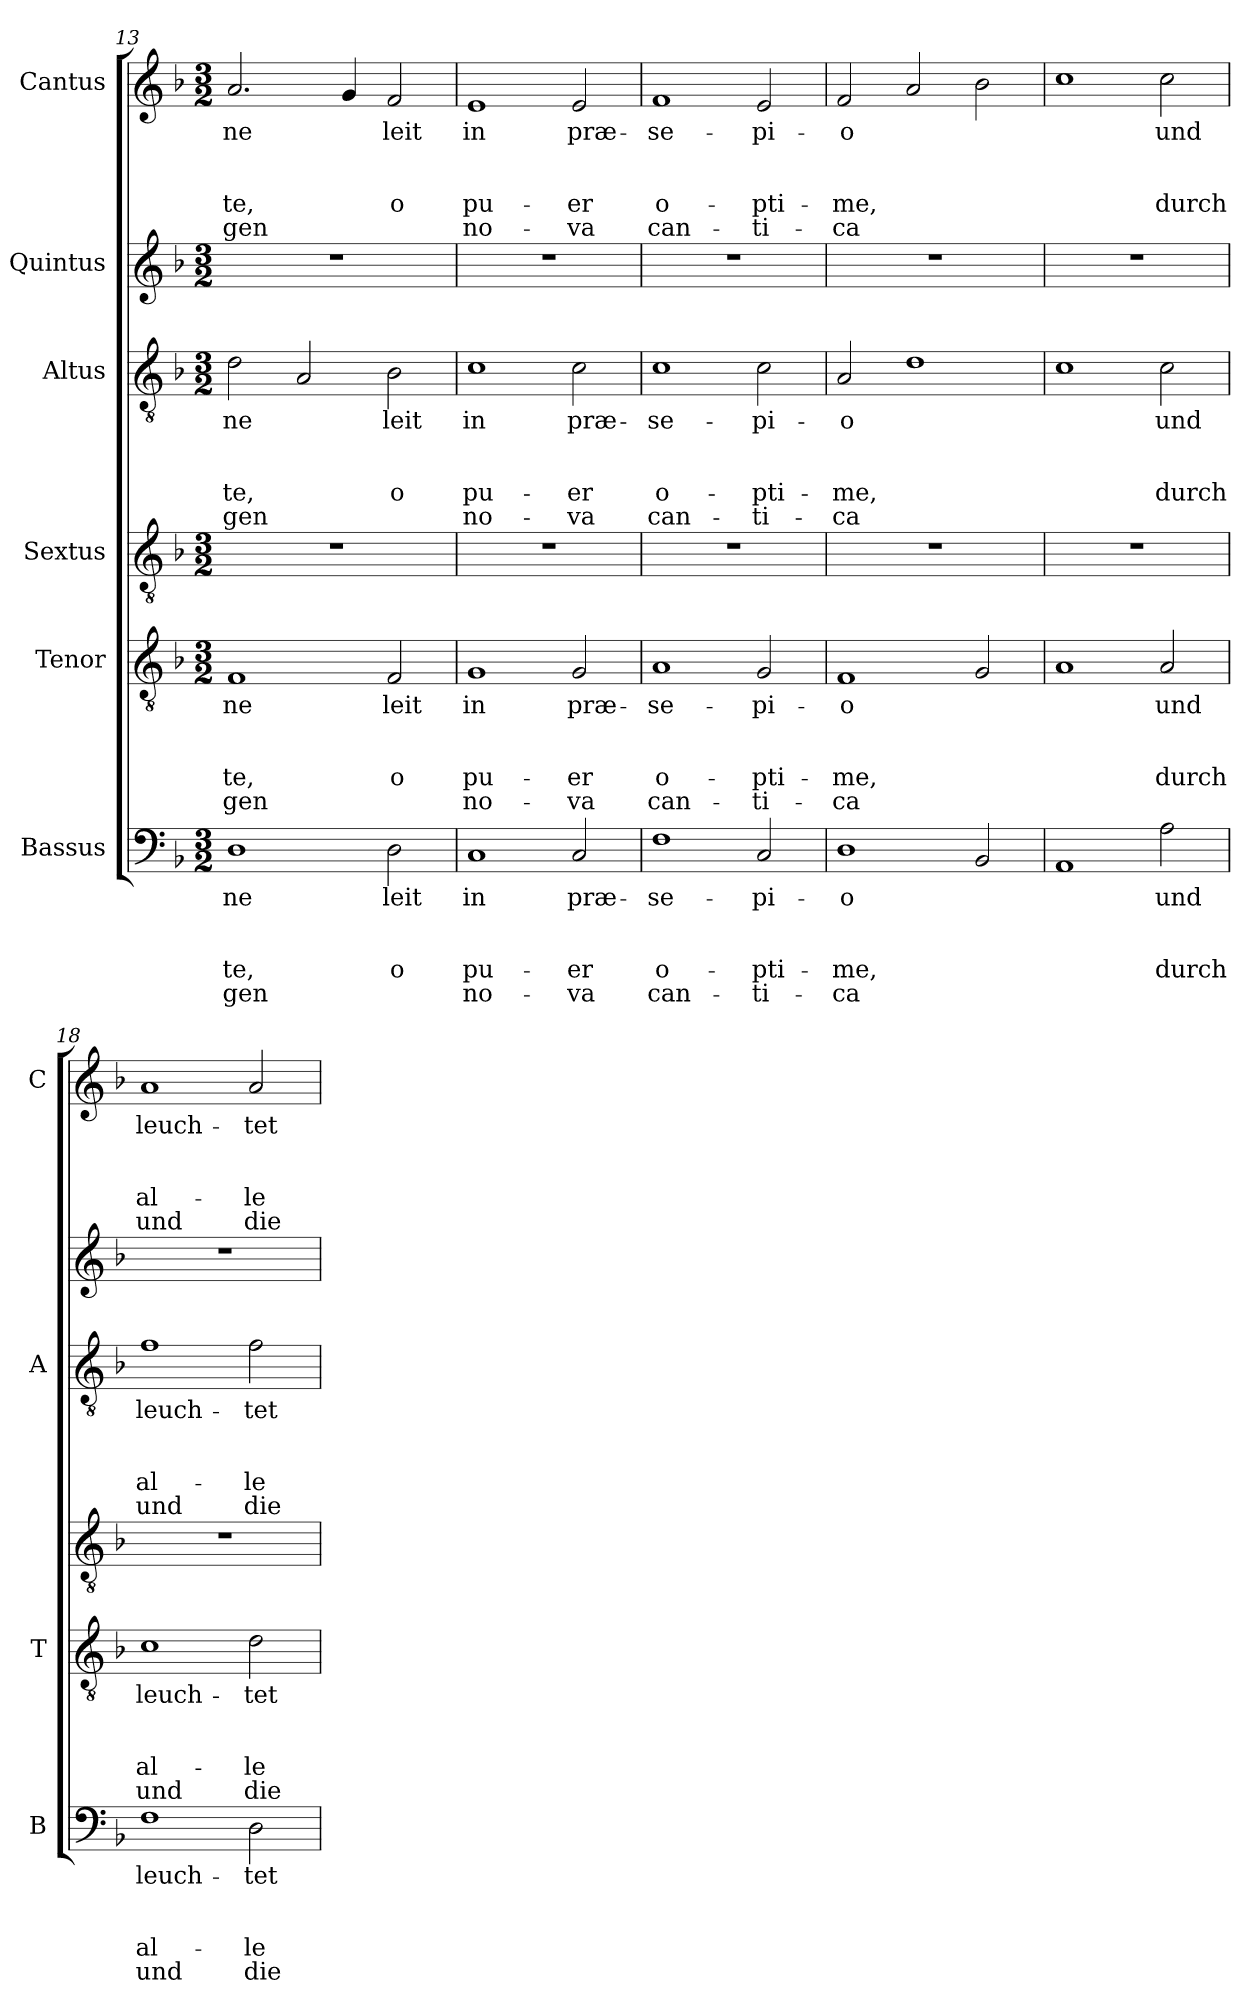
**kern	**text	**text	**text	**text	**text	**kern	**text	**text	**text	**text	**text	**kern	**kern	**text	**text	**text	**text	**text	**kern	**kern	**text	**text	**text	**text	**text
*part6	*part6	*part6	*part6	*part6	*part6	*part5	*part5	*part5	*part5	*part5	*part5	*part4	*part3	*part3	*part3	*part3	*part3	*part3	*part2	*part1	*part1	*part1	*part1	*part1	*part1
*staff6	*staff6	*staff6	*staff6	*staff6	*staff6	*staff5	*staff5	*staff5	*staff5	*staff5	*staff5	*staff4	*staff3	*staff3	*staff3	*staff3	*staff3	*staff3	*staff2	*staff1	*staff1	*staff1	*staff1	*staff1	*staff1
*I"Bassus	*	*	*	*	*	*I"Tenor	*	*	*	*	*	*I"Sextus	*I"Altus	*	*	*	*	*	*I"Quintus	*I"Cantus	*	*	*	*	*
*I'B	*	*	*	*	*	*I'T	*	*	*	*	*	*	*I'A	*	*	*	*	*	*	*I'C	*	*	*	*	*
*clefF4	*	*	*	*	*	*clefGv2	*	*	*	*	*	*clefGv2	*clefGv2	*	*	*	*	*	*clefG2	*clefG2	*	*	*	*	*
*k[b-]	*	*	*	*	*	*k[b-]	*	*	*	*	*	*k[b-]	*k[b-]	*	*	*	*	*	*k[b-]	*k[b-]	*	*	*	*	*
*F:	*	*	*	*	*	*F:	*	*	*	*	*	*F:	*F:	*	*	*	*	*	*F:	*F:	*	*	*	*	*
*M3/2	*	*	*	*	*	*M3/2	*	*	*	*	*	*M3/2	*M3/2	*	*	*	*	*	*M3/2	*M3/2	*	*	*	*	*
=13	=13	=13	=13	=13	=13	=13	=13	=13	=13	=13	=13	=13	=13	=13	=13	=13	=13	=13	=13	=13	=13	=13	=13	=13	=13
!	!LO:LY:b	!	!	!LO:LY:b	!LO:LY:b	!	!LO:LY:b	!	!	!LO:LY:b	!LO:LY:b	!	!	!LO:LY:b	!	!	!LO:LY:b	!LO:LY:b	!	!	!LO:LY:b	!	!	!LO:LY:b	!LO:LY:b
1D	-ne	.	.	-te,	-gen	1F	-ne	.	.	-te,	-gen	1.r	2d\	-ne	.	.	-te,	-gen	1.r	2.a/	-ne	.	.	-te,	-gen
.	.	.	.	.	.	.	.	.	.	.	.	.	2A/	.	.	.	.	.	.	.	.	.	.	.	.
.	.	.	.	.	.	.	.	.	.	.	.	.	.	.	.	.	.	.	.	4g/	.	.	.	.	.
!	!LO:LY:b	!	!	!LO:LY:b	!	!	!LO:LY:b	!	!	!LO:LY:b	!	!	!	!LO:LY:b	!	!	!LO:LY:b	!	!	!	!LO:LY:b	!	!	!LO:LY:b	!
2D\	leit	.	.	o	.	2F/	leit	.	.	o	.	.	2B-\	leit	.	.	o	.	.	2f/	leit	.	.	o	.
=14	=14	=14	=14	=14	=14	=14	=14	=14	=14	=14	=14	=14	=14	=14	=14	=14	=14	=14	=14	=14	=14	=14	=14	=14	=14
!	!LO:LY:b	!	!	!LO:LY:b	!LO:LY:b	!	!LO:LY:b	!	!	!LO:LY:b	!LO:LY:b	!	!	!LO:LY:b	!	!	!LO:LY:b	!LO:LY:b	!	!	!LO:LY:b	!	!	!LO:LY:b	!LO:LY:b
1C	in	.	.	pu-	no-	1G	in	.	.	pu-	no-	1.r	1c	in	.	.	pu-	no-	1.r	1e	in	.	.	pu-	no-
!	!LO:LY:b	!	!	!LO:LY:b	!LO:LY:b	!	!LO:LY:b	!	!	!LO:LY:b	!LO:LY:b	!	!	!LO:LY:b	!	!	!LO:LY:b	!LO:LY:b	!	!	!LO:LY:b	!	!	!LO:LY:b	!LO:LY:b
2C/	præ-	.	.	-er	-va	2G/	præ-	.	.	-er	-va	.	2c\	præ-	.	.	-er	-va	.	2e/	præ-	.	.	-er	-va
=15	=15	=15	=15	=15	=15	=15	=15	=15	=15	=15	=15	=15	=15	=15	=15	=15	=15	=15	=15	=15	=15	=15	=15	=15	=15
!	!LO:LY:b	!	!	!LO:LY:b	!LO:LY:b	!	!LO:LY:b	!	!	!LO:LY:b	!LO:LY:b	!	!	!LO:LY:b	!	!	!LO:LY:b	!LO:LY:b	!	!	!LO:LY:b	!	!	!LO:LY:b	!LO:LY:b
1F	-se-	.	.	o-	can-	1A	-se-	.	.	o-	can-	1.r	1c	-se-	.	.	o-	can-	1.r	1f	-se-	.	.	o-	can-
!	!LO:LY:b	!	!	!LO:LY:b	!LO:LY:b	!	!LO:LY:b	!	!	!LO:LY:b	!LO:LY:b	!	!	!LO:LY:b	!	!	!LO:LY:b	!LO:LY:b	!	!	!LO:LY:b	!	!	!LO:LY:b	!LO:LY:b
2C/	-pi-	.	.	-pti-	-ti-	2G/	-pi-	.	.	-pti-	-ti-	.	2c\	-pi-	.	.	-pti-	-ti-	.	2e/	-pi-	.	.	-pti-	-ti-
=16	=16	=16	=16	=16	=16	=16	=16	=16	=16	=16	=16	=16	=16	=16	=16	=16	=16	=16	=16	=16	=16	=16	=16	=16	=16
!	!LO:LY:b	!	!	!LO:LY:b	!LO:LY:b	!	!LO:LY:b	!	!	!LO:LY:b	!LO:LY:b	!	!	!LO:LY:b	!	!	!LO:LY:b	!LO:LY:b	!	!	!LO:LY:b	!	!	!LO:LY:b	!LO:LY:b
1D	-o	.	.	-me,	-ca	1F	-o	.	.	-me,	-ca	1.r	2A/	-o	.	.	-me,	-ca	1.r	2f/	-o	.	.	-me,	-ca
.	.	.	.	.	.	.	.	.	.	.	.	.	1d	.	.	.	.	.	.	2a/	.	.	.	.	.
2BB-/	.	.	.	.	.	2G/	.	.	.	.	.	.	.	.	.	.	.	.	.	2b-\	.	.	.	.	.
!!LO:LB:g=z
=17	=17	=17	=17	=17	=17	=17	=17	=17	=17	=17	=17	=17	=17	=17	=17	=17	=17	=17	=17	=17	=17	=17	=17	=17	=17
1AA	.	.	.	.	.	1A	.	.	.	.	.	1.r	1c	.	.	.	.	.	1.r	1cc	.	.	.	.	.
!	!LO:LY:b	!	!	!LO:LY:b	!	!	!LO:LY:b	!	!	!LO:LY:b	!	!	!	!LO:LY:b	!	!	!LO:LY:b	!	!	!	!LO:LY:b	!	!	!LO:LY:b	!
2A\	und	.	.	durch	.	2A/	und	.	.	durch	.	.	2c\	und	.	.	durch	.	.	2cc\	und	.	.	durch	.
=18	=18	=18	=18	=18	=18	=18	=18	=18	=18	=18	=18	=18	=18	=18	=18	=18	=18	=18	=18	=18	=18	=18	=18	=18	=18
!	!LO:LY:b	!	!	!LO:LY:b	!LO:LY:b	!	!LO:LY:b	!	!	!LO:LY:b	!LO:LY:b	!	!	!LO:LY:b	!	!	!LO:LY:b	!LO:LY:b	!	!	!LO:LY:b	!	!	!LO:LY:b	!LO:LY:b
1F	leuch-	.	.	al-	und	1c	leuch-	.	.	al-	und	1.r	1f	leuch-	.	.	al-	und	1.r	1a	leuch-	.	.	al-	und
!	!LO:LY:b	!	!	!LO:LY:b	!LO:LY:b	!	!LO:LY:b	!	!	!LO:LY:b	!LO:LY:b	!	!	!LO:LY:b	!	!	!LO:LY:b	!LO:LY:b	!	!	!LO:LY:b	!	!	!LO:LY:b	!LO:LY:b
2D\	-tet	.	.	-le	die	2d\	-tet	.	.	-le	die	.	2f\	-tet	.	.	-le	die	.	2a/	-tet	.	.	-le	die
=	=	=	=	=	=	=	=	=	=	=	=	=	=	=	=	=	=	=	=	=	=	=	=	=	=
*-	*-	*-	*-	*-	*-	*-	*-	*-	*-	*-	*-	*-	*-	*-	*-	*-	*-	*-	*-	*-	*-	*-	*-	*-	*-
